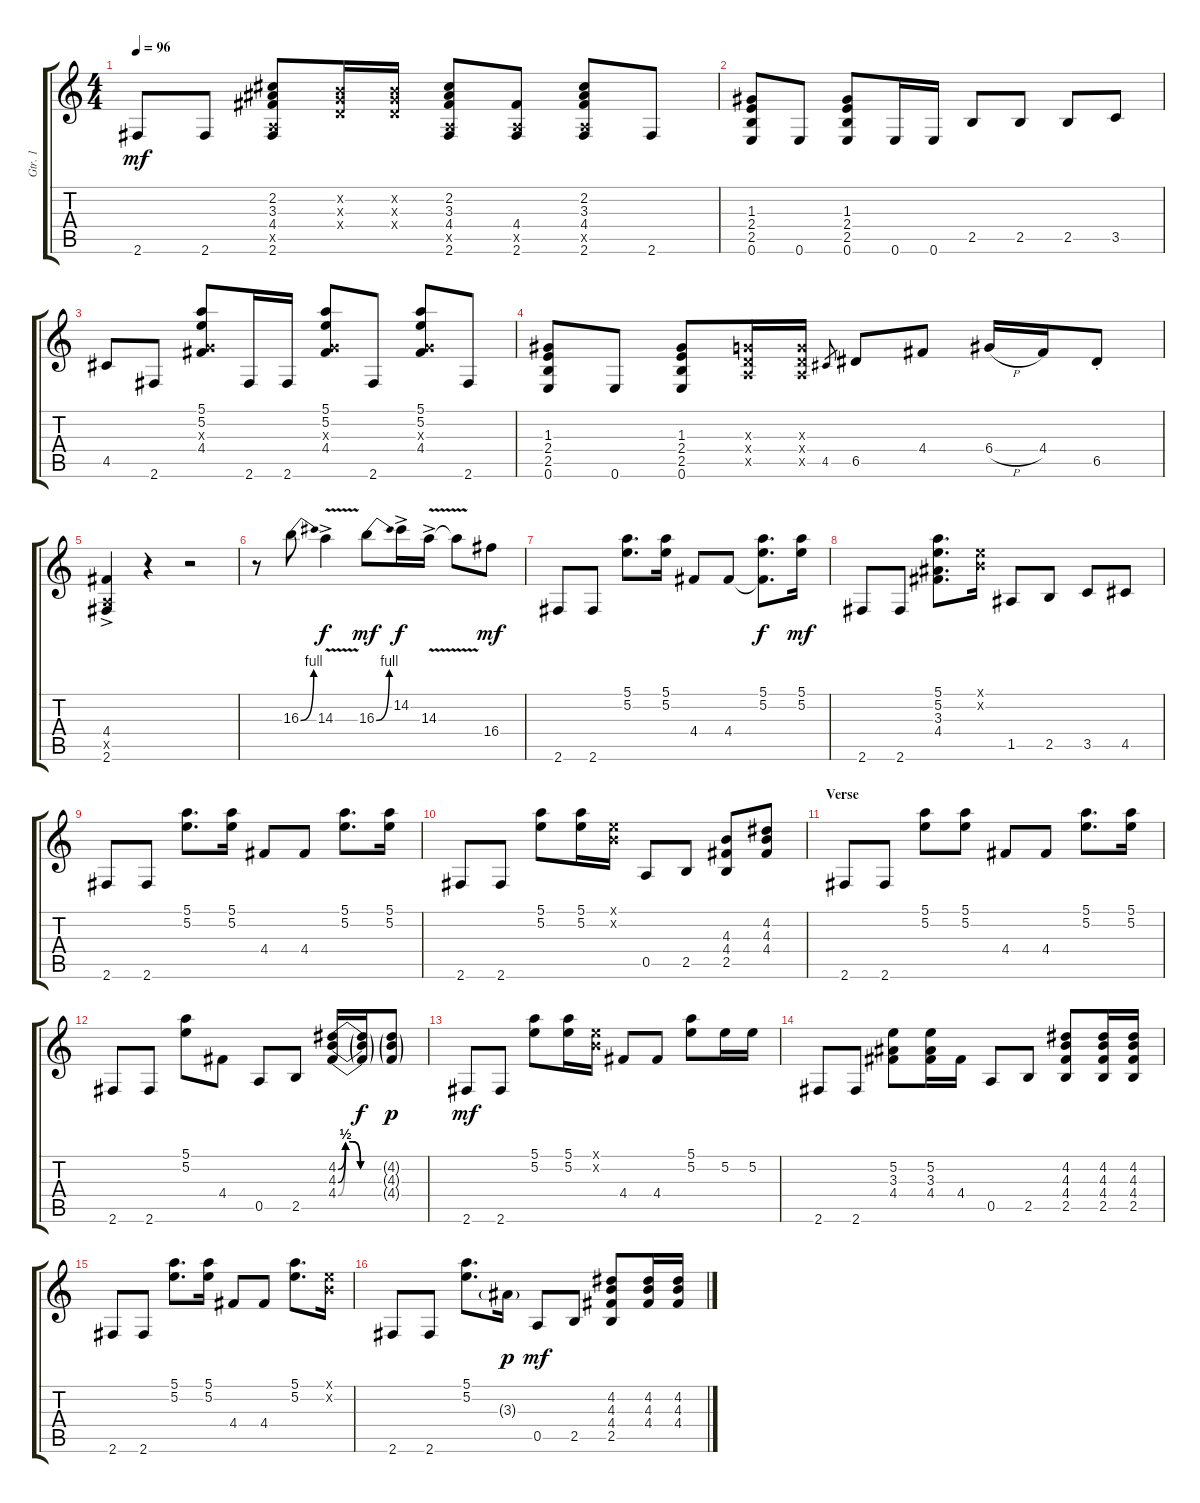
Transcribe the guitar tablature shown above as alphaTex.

\track ("Gtr. 1" "Gtr. 1") {instrument acousticguitarnylon}
\staff {score tabs}
\tuning (E4 B3 G3 D3 A2 E2) {hide}
\ts (4 4)
\tempo 96
\clef g2
\ks c
2.6.8{dy mf} 2.6.8 (2.2 3.3 4.4 0.5{x} 2.6).8 (0.2{x} 0.3{x} 0.4{x}).16 (0.2{x} 0.3{x} 0.4{x}).16 (2.2 3.3 4.4 0.5{x} 2.6).8 (4.4 0.5{x} 2.6).8 (2.2 3.3 4.4 0.5{x} 2.6).8 2.6.8 |
(1.3 2.4 2.5 0.6).8 0.6.8 (1.3 2.4 2.5 0.6).8 0.6.16 0.6.16 2.5.8 2.5.8 2.5.8 3.5.8 |
4.5.8 2.6.8 (5.1 5.2 0.3{x} 4.4).8 2.6.16 2.6.16 (5.1 5.2 0.3{x} 4.4).8 2.6.8 (5.1 5.2 0.3{x} 4.4).8 2.6.8 |
(1.3 2.4 2.5 0.6).8 0.6.8 (1.3 2.4 2.5 0.6).8 (0.3{x} 0.4{x} 0.5{x}).16 (0.3{x} 0.4{x} 0.5{x}).16 4.5.8{gr} 6.5.8 4.4.8 6.4{h}.16 4.4.16 6.5{st}.8 |
(4.4{ac} 0.5{x} 2.6).4 r.4 r.2 |
r.8 16.3{be (bend 0 0 60 4)}.8 14.3{v ac}.4{dy f} 16.3{be (bend 0 0 60 4)}.8{dy mf} 14.2{ac}.16{dy f} 14.3{v ac}.16 14.3{t}.8 16.4.8{dy mf} |
2.6.8 2.6.8 (5.1 5.2).8{d} (5.1 5.2).16 4.4.8 4.4.8 (5.1 5.2 4.4{t}).8{d dy f} (5.1 5.2).16{dy mf} |
2.6.8 2.6.8 (5.1 5.2 3.3 4.4).8{d} (0.1{x} 0.2{x}).16 1.5.8 2.5.8 3.5.8 4.5.8 |
2.6.8 2.6.8 (5.1 5.2).8{d} (5.1 5.2).16 4.4.8 4.4.8 (5.1 5.2).8{d} (5.1 5.2).16 |
2.6.8 2.6.8 (5.1 5.2).8 (5.1 5.2).16 (0.1{x} 0.2{x}).16 0.5.8 2.5.8 (4.3 4.4 2.5).8 (4.2 4.3 4.4).8 |
\section ("" "Verse")
2.6.8 2.6.8 (5.1 5.2).8 (5.1 5.2).8 4.4.8 4.4.8 (5.1 5.2).8{d} (5.1 5.2).16 |
2.6.8 2.6.8 (5.1 5.2).8 4.4.8 0.5.8 2.5.8 (4.2{be (custom 0 0 10 2 20 2 30 0 60 0)} 4.3{be (custom 0 0 10 2 20 2 30 0 60 0)} 4.4{be (custom 0 0 10 2 20 2 30 0 60 0)}).16 (4.2{t} 4.3{t} 4.4{t}).16{dy f} (4.2{g} 4.3{g} 4.4{g}).8{dy p} |
2.6.8{dy mf} 2.6.8 (5.1 5.2).8 (5.1 5.2).16 (0.1{x} 0.2{x}).16 4.4.8 4.4.8 (5.1 5.2).8 5.2.16 5.2.16 |
2.6.8 2.6.8 (5.2 3.3 4.4).8 (5.2 3.3 4.4).16 4.4.16 0.5.8 2.5.8 (4.2 4.3 4.4 2.5).8 (4.2 4.3 4.4 2.5).16 (4.2 4.3 4.4 2.5).16 |
2.6.8 2.6.8 (5.1 5.2).8{d} (5.1 5.2).16 4.4.8 4.4.8 (5.1 5.2).8{d} (0.1{x} 0.2{x}).16 |
2.6.8 2.6.8 (5.1 5.2).8{d} 3.3{g}.16{dy p} 0.5.8{dy mf} 2.5.8 (4.2 4.3 4.4 2.5).8 (4.2 4.3 4.4).16 (4.2 4.3 4.4).16
